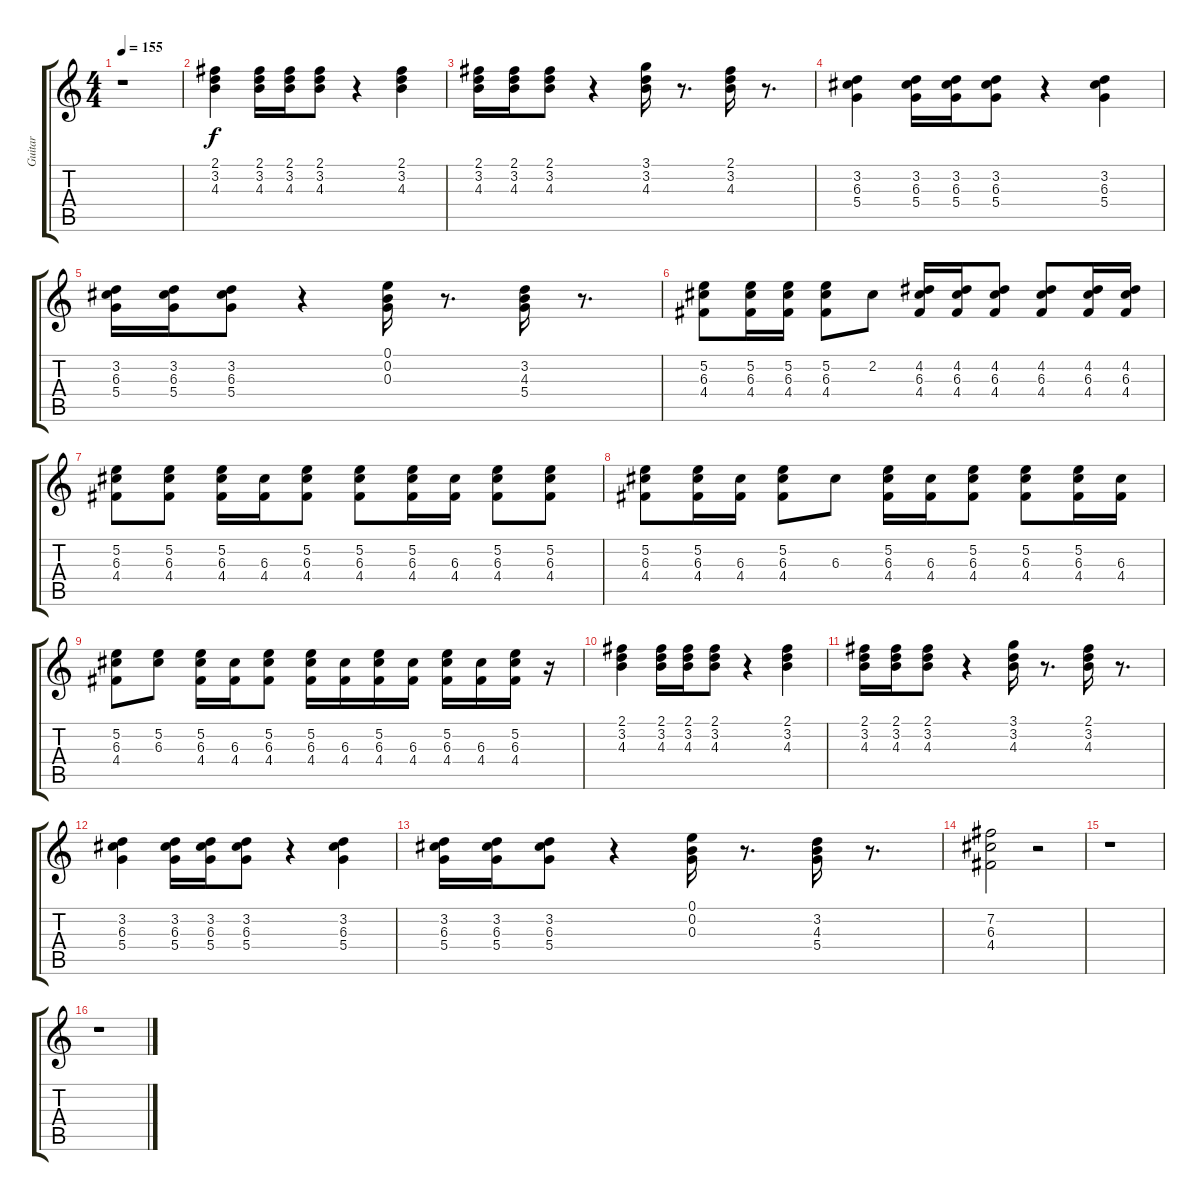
\track ("Guitar" "Guitar") {instrument electricguitarclean}
\staff {score tabs}
\tuning (E4 B3 G3 D3 A2 E2) {hide}
\ts (4 4)
\tempo 155
\clef g2
\ks c
r.1{dy f} |
(2.1 3.2 4.3).4{volume 10} (2.1 3.2 4.3).16 (2.1 3.2 4.3).16 (2.1 3.2 4.3).8 r.4 (2.1 3.2 4.3).4 |
(2.1 3.2 4.3).16 (2.1 3.2 4.3).16 (2.1 3.2 4.3).8 r.4 (3.1 3.2 4.3).16 r.8{d} (2.1 3.2 4.3).16 r.8{d} |
(3.2 6.3 5.4).4 (3.2 6.3 5.4).16 (3.2 6.3 5.4).16 (3.2 6.3 5.4).8 r.4 (3.2 6.3 5.4).4 |
(3.2 6.3 5.4).16 (3.2 6.3 5.4).16 (3.2 6.3 5.4).8 r.4 (0.1 0.2 0.3).16 r.8{d} (3.2 4.3 5.4).16 r.8{d} |
(5.2 6.3 4.4).8{volume 14} (5.2 6.3 4.4).16{volume 11} (5.2 6.3 4.4).16 (5.2 6.3 4.4).8 2.2.8{volume 14} (4.2 6.3 4.4).16{volume 11} (4.2 6.3 4.4).16 (4.2 6.3 4.4).8 (4.2 6.3 4.4).8{volume 14} (4.2 6.3 4.4).16{volume 11} (4.2 6.3 4.4).16 |
(5.2 6.3 4.4).8 (5.2 6.3 4.4).8{volume 14} (5.2 6.3 4.4).16{volume 11} (6.3 4.4).16 (5.2 6.3 4.4).8 (5.2 6.3 4.4).8{volume 14} (5.2 6.3 4.4).16{volume 11} (6.3 4.4).16 (5.2 6.3 4.4).8 (5.2 6.3 4.4).8 |
(5.2 6.3 4.4).8{volume 14} (5.2 6.3 4.4).16{volume 11} (6.3 4.4).16 (5.2 6.3 4.4).8 6.3.8{volume 14} (5.2 6.3 4.4).16{volume 11} (6.3 4.4).16 (5.2 6.3 4.4).8 (5.2 6.3 4.4).8{volume 14} (5.2 6.3 4.4).16{volume 11} (6.3 4.4).16 |
(5.2 6.3 4.4).8 (5.2 6.3).8{volume 14} (5.2 6.3 4.4).16{volume 11} (6.3 4.4).16 (5.2 6.3 4.4).8 (5.2 6.3 4.4).16{volume 14} (6.3 4.4).16{volume 11} (5.2 6.3 4.4).16 (6.3 4.4).16{volume 12} (5.2 6.3 4.4).16{volume 12} (6.3 4.4).16{volume 13} (5.2 6.3 4.4).16{volume 14} r.16 |
(2.1 3.2 4.3).4{volume 11} (2.1 3.2 4.3).16 (2.1 3.2 4.3).16 (2.1 3.2 4.3).8 r.4 (2.1 3.2 4.3).4 |
(2.1 3.2 4.3).16 (2.1 3.2 4.3).16 (2.1 3.2 4.3).8 r.4 (3.1 3.2 4.3).16 r.8{d} (2.1 3.2 4.3).16 r.8{d} |
(3.2 6.3 5.4).4 (3.2 6.3 5.4).16 (3.2 6.3 5.4).16 (3.2 6.3 5.4).8 r.4 (3.2 6.3 5.4).4 |
(3.2 6.3 5.4).16 (3.2 6.3 5.4).16 (3.2 6.3 5.4).8 r.4 (0.1 0.2 0.3).16 r.8{d} (3.2 4.3 5.4).16 r.8{d} |
(7.2 6.3 4.4).2 r.2 |
r.1 |
r.1
